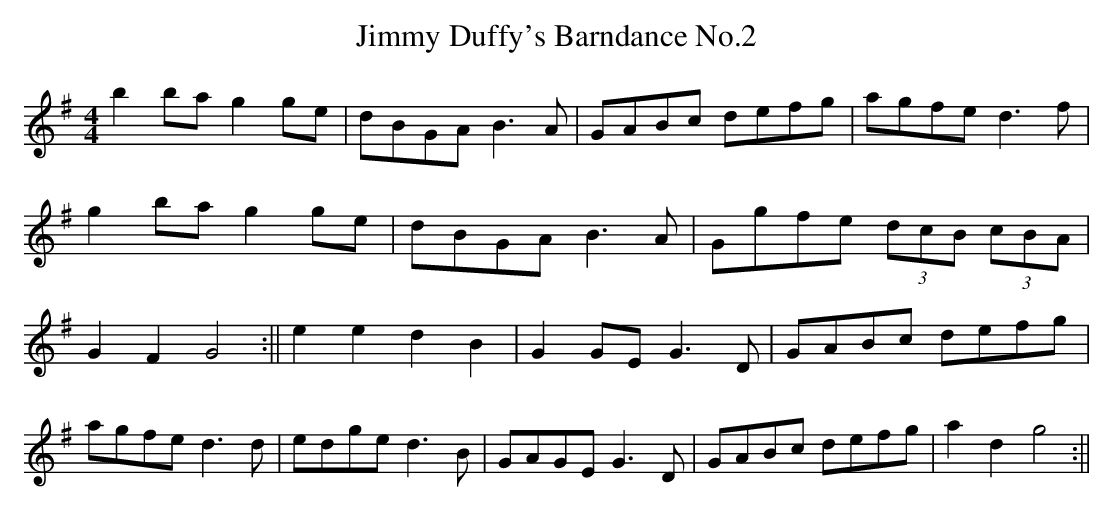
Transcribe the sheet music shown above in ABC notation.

X:1
T:Jimmy Duffy's Barndance No.2
M:4/4
L:1/8
K:G
b2ba g2ge|dBGA B3A|GABc defg|agfe d3f|\
g2ba g2ge|dBGA B3A|Ggfe (3dcB (3cBA|G2F2 G4:||\
e2e2 d2B2|G2GE G3D|GABc defg|agfe d3d|\
edge d3B|GAGE G3D|GABc defg|a2d2 g4:||
